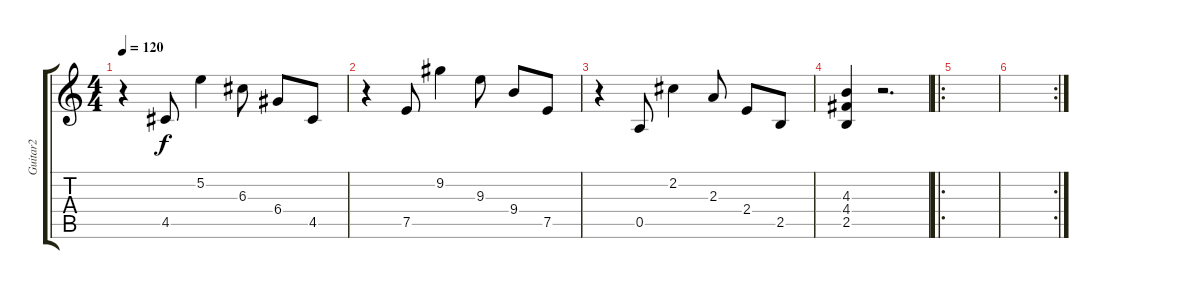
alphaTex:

\track ("Guitar2" "Guitar2") {instrument overdrivenguitar}
\staff {score tabs}
\tuning (E4 B3 G3 D3 A2 E2) {hide}
\ts (4 4)
\tempo 120
\clef g2
\ks c
r.4{dy f} 4.5.8 5.2.4 6.3.8 6.4.8 4.5.8 |
r.4 7.5.8 9.2.4 9.3.8 9.4.8 7.5.8 |
r.4 0.5.8 2.2.4 2.3.8 2.4.8 2.5.8 |
(4.3 4.4 2.5).4 r.2{d} |
\ro
|
\rc 2
